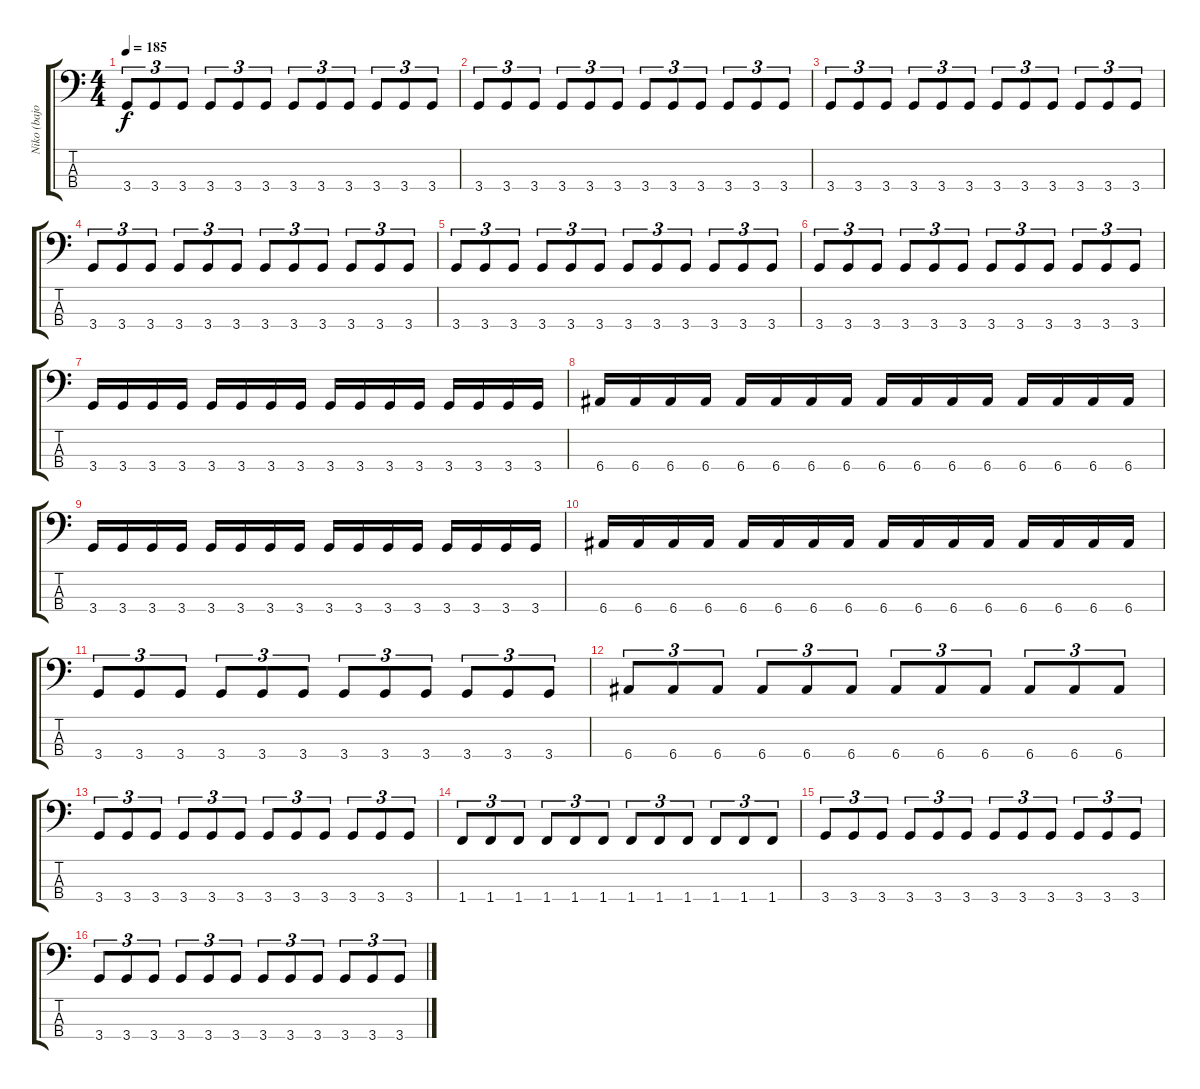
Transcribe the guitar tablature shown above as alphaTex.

\track ("Niko (bajo)" "Niko (bajo") {instrument electricbassfinger}
\staff {score tabs}
\tuning (G2 D2 A1 E1) {hide}
\ts (4 4)
\tempo 185
\clef f4
\ks c
3.4.8{tu (3 2) dy f} 3.4.8{tu (3 2)} 3.4.8{tu (3 2)} 3.4.8{tu (3 2)} 3.4.8{tu (3 2)} 3.4.8{tu (3 2)} 3.4.8{tu (3 2)} 3.4.8{tu (3 2)} 3.4.8{tu (3 2)} 3.4.8{tu (3 2)} 3.4.8{tu (3 2)} 3.4.8{tu (3 2)} |
3.4.8{tu (3 2)} 3.4.8{tu (3 2)} 3.4.8{tu (3 2)} 3.4.8{tu (3 2)} 3.4.8{tu (3 2)} 3.4.8{tu (3 2)} 3.4.8{tu (3 2)} 3.4.8{tu (3 2)} 3.4.8{tu (3 2)} 3.4.8{tu (3 2)} 3.4.8{tu (3 2)} 3.4.8{tu (3 2)} |
3.4.8{tu (3 2)} 3.4.8{tu (3 2)} 3.4.8{tu (3 2)} 3.4.8{tu (3 2)} 3.4.8{tu (3 2)} 3.4.8{tu (3 2)} 3.4.8{tu (3 2)} 3.4.8{tu (3 2)} 3.4.8{tu (3 2)} 3.4.8{tu (3 2)} 3.4.8{tu (3 2)} 3.4.8{tu (3 2)} |
3.4.8{tu (3 2)} 3.4.8{tu (3 2)} 3.4.8{tu (3 2)} 3.4.8{tu (3 2)} 3.4.8{tu (3 2)} 3.4.8{tu (3 2)} 3.4.8{tu (3 2)} 3.4.8{tu (3 2)} 3.4.8{tu (3 2)} 3.4.8{tu (3 2)} 3.4.8{tu (3 2)} 3.4.8{tu (3 2)} |
3.4.8{tu (3 2)} 3.4.8{tu (3 2)} 3.4.8{tu (3 2)} 3.4.8{tu (3 2)} 3.4.8{tu (3 2)} 3.4.8{tu (3 2)} 3.4.8{tu (3 2)} 3.4.8{tu (3 2)} 3.4.8{tu (3 2)} 3.4.8{tu (3 2)} 3.4.8{tu (3 2)} 3.4.8{tu (3 2)} |
3.4.8{tu (3 2)} 3.4.8{tu (3 2)} 3.4.8{tu (3 2)} 3.4.8{tu (3 2)} 3.4.8{tu (3 2)} 3.4.8{tu (3 2)} 3.4.8{tu (3 2)} 3.4.8{tu (3 2)} 3.4.8{tu (3 2)} 3.4.8{tu (3 2)} 3.4.8{tu (3 2)} 3.4.8{tu (3 2)} |
3.4.16 3.4.16 3.4.16 3.4.16 3.4.16 3.4.16 3.4.16 3.4.16 3.4.16 3.4.16 3.4.16 3.4.16 3.4.16 3.4.16 3.4.16 3.4.16 |
6.4.16 6.4.16 6.4.16 6.4.16 6.4.16 6.4.16 6.4.16 6.4.16 6.4.16 6.4.16 6.4.16 6.4.16 6.4.16 6.4.16 6.4.16 6.4.16 |
3.4.16 3.4.16 3.4.16 3.4.16 3.4.16 3.4.16 3.4.16 3.4.16 3.4.16 3.4.16 3.4.16 3.4.16 3.4.16 3.4.16 3.4.16 3.4.16 |
6.4.16 6.4.16 6.4.16 6.4.16 6.4.16 6.4.16 6.4.16 6.4.16 6.4.16 6.4.16 6.4.16 6.4.16 6.4.16 6.4.16 6.4.16 6.4.16 |
3.4.8{tu (3 2)} 3.4.8{tu (3 2)} 3.4.8{tu (3 2)} 3.4.8{tu (3 2)} 3.4.8{tu (3 2)} 3.4.8{tu (3 2)} 3.4.8{tu (3 2)} 3.4.8{tu (3 2)} 3.4.8{tu (3 2)} 3.4.8{tu (3 2)} 3.4.8{tu (3 2)} 3.4.8{tu (3 2)} |
6.4.8{tu (3 2)} 6.4.8{tu (3 2)} 6.4.8{tu (3 2)} 6.4.8{tu (3 2)} 6.4.8{tu (3 2)} 6.4.8{tu (3 2)} 6.4.8{tu (3 2)} 6.4.8{tu (3 2)} 6.4.8{tu (3 2)} 6.4.8{tu (3 2)} 6.4.8{tu (3 2)} 6.4.8{tu (3 2)} |
3.4.8{tu (3 2)} 3.4.8{tu (3 2)} 3.4.8{tu (3 2)} 3.4.8{tu (3 2)} 3.4.8{tu (3 2)} 3.4.8{tu (3 2)} 3.4.8{tu (3 2)} 3.4.8{tu (3 2)} 3.4.8{tu (3 2)} 3.4.8{tu (3 2)} 3.4.8{tu (3 2)} 3.4.8{tu (3 2)} |
1.4.8{tu (3 2)} 1.4.8{tu (3 2)} 1.4.8{tu (3 2)} 1.4.8{tu (3 2)} 1.4.8{tu (3 2)} 1.4.8{tu (3 2)} 1.4.8{tu (3 2)} 1.4.8{tu (3 2)} 1.4.8{tu (3 2)} 1.4.8{tu (3 2)} 1.4.8{tu (3 2)} 1.4.8{tu (3 2)} |
3.4.8{tu (3 2)} 3.4.8{tu (3 2)} 3.4.8{tu (3 2)} 3.4.8{tu (3 2)} 3.4.8{tu (3 2)} 3.4.8{tu (3 2)} 3.4.8{tu (3 2)} 3.4.8{tu (3 2)} 3.4.8{tu (3 2)} 3.4.8{tu (3 2)} 3.4.8{tu (3 2)} 3.4.8{tu (3 2)} |
3.4.8{tu (3 2)} 3.4.8{tu (3 2)} 3.4.8{tu (3 2)} 3.4.8{tu (3 2)} 3.4.8{tu (3 2)} 3.4.8{tu (3 2)} 3.4.8{tu (3 2)} 3.4.8{tu (3 2)} 3.4.8{tu (3 2)} 3.4.8{tu (3 2)} 3.4.8{tu (3 2)} 3.4.8{tu (3 2)}
